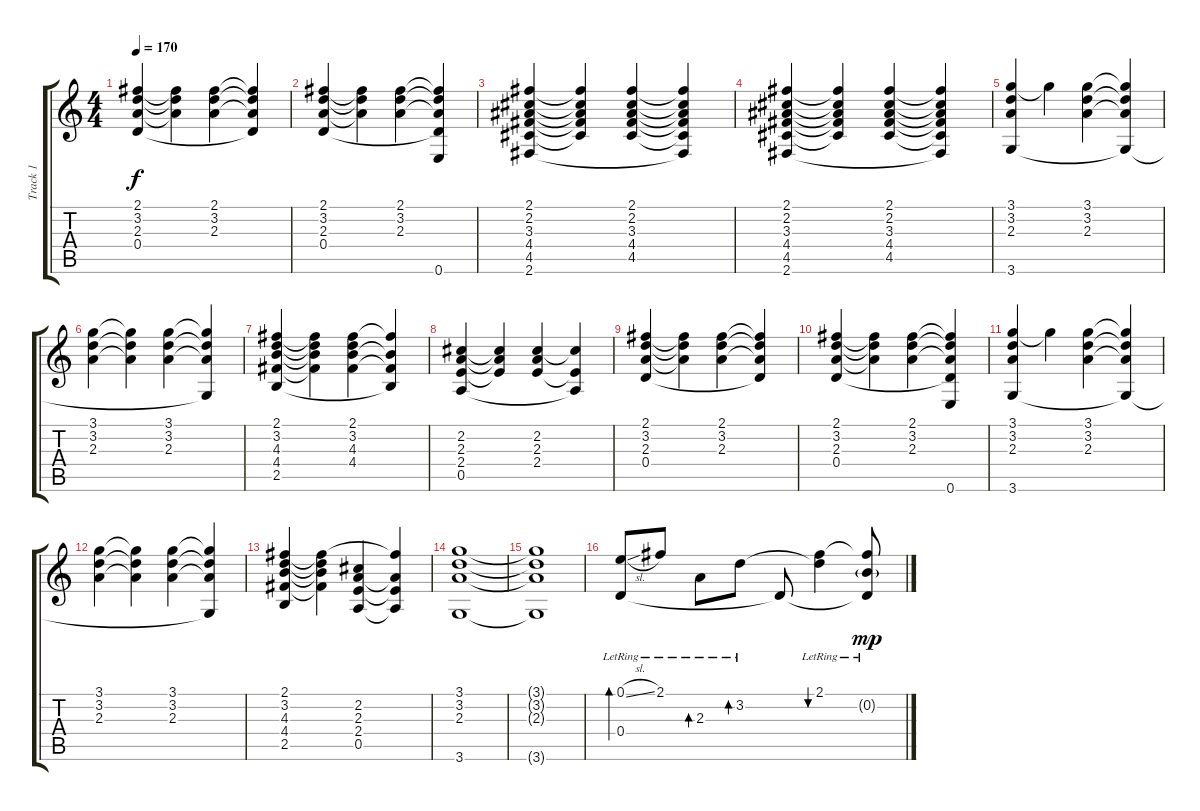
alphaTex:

\track ("Track 1" "Track 1") {instrument acousticguitarnylon}
\staff {score tabs}
\tuning (E4 B3 G3 D3 A2 E2) {hide}
\ts (4 4)
\tempo 170
\clef g2
\ks c
(2.1 3.2 2.3 0.4).4{dy f} (2.1{t} 3.2{t} 2.3{t}).4 (2.1 3.2 2.3).4 (2.1{t} 3.2{t} 2.3{t} 0.4{t}).4 |
(2.1 3.2 2.3 0.4).4 (2.1{t} 3.2{t} 2.3{t}).4 (2.1 3.2 2.3).4 (2.1{t} 3.2{t} 2.3{t} 0.4{t} 0.6).4 |
(2.1 2.2 3.3 4.4 4.5 2.6).4 (2.1{t} 2.2{t} 3.3{t} 4.4{t} 4.5{t}).4 (2.1 2.2 3.3 4.4 4.5).4 (2.1{t} 2.2{t} 3.3{t} 4.4{t} 4.5{t} 2.6{t}).4 |
(2.1 2.2 3.3 4.4 4.5 2.6).4 (2.1{t} 2.2{t} 3.3{t} 4.4{t} 4.5{t}).4 (2.1 2.2 3.3 4.4 4.5).4 (2.1{t} 2.2{t} 3.3{t} 4.4{t} 4.5{t} 2.6{t}).4 |
(3.1 3.2 2.3 3.6).4 3.1{t}.4 (3.1 3.2 2.3).4 (3.1{t} 3.2{t} 2.3{t} 3.6{t}).4 |
(3.1 3.2 2.3).4 (3.1{t} 3.2{t} 2.3{t}).4 (3.1 3.2 2.3).4 (3.1{t} 3.2{t} 2.3{t} 3.6{t}).4 |
(2.1 3.2 4.3 4.4 2.5).4 (2.1{t} 3.2{t} 4.3{t} 4.4{t}).4 (2.1 3.2 4.3 4.4).4 (2.1{t} 4.3{t} 4.4{t} 2.5{t}).4 |
(2.2 2.3 2.4 0.5).4 (2.2{t} 2.3{t} 2.4{t}).4 (2.2 2.3 2.4).4 (2.2{t} 2.4{t} 0.5{t}).4 |
(2.1 3.2 2.3 0.4).4 (2.1{t} 3.2{t} 2.3{t}).4 (2.1 3.2 2.3).4 (2.1{t} 3.2{t} 2.3{t} 0.4{t}).4 |
(2.1 3.2 2.3 0.4).4 (2.1{t} 3.2{t} 2.3{t}).4 (2.1 3.2 2.3).4 (2.1{t} 3.2{t} 2.3{t} 0.4{t} 0.6).4 |
(3.1 3.2 2.3 3.6).4 3.1{t}.4 (3.1 3.2 2.3).4 (3.1{t} 3.2{t} 2.3{t} 3.6{t}).4 |
(3.1 3.2 2.3).4 (3.1{t} 3.2{t} 2.3{t}).4 (3.1 3.2 2.3).4 (3.1{t} 3.2{t} 2.3{t} 3.6{t}).4 |
(2.1 3.2 4.3 4.4 2.5).4 (2.1{t} 3.2{t} 4.3{t} 4.4{t}).4 (2.2 2.3 2.4 0.5).4 (2.1{t} 2.3{t} 2.4{t} 0.5{t}).4 |
(3.1 3.2 2.3 3.6).1 |
(3.1{t} 3.2{t} 2.3{t} 3.6{t}).1 |
(0.1{sl lr} 0.4{lr}).8{bd 120} 2.1{lr}.8 2.3{lr}.8{bd 120} 3.2{lr}.8{bd 120} 0.4{t}.8 (2.1{lr} 3.2{t}).4{bu 120} (2.1{t} 0.2{g lr} 0.4{t}).8{dy mp}
